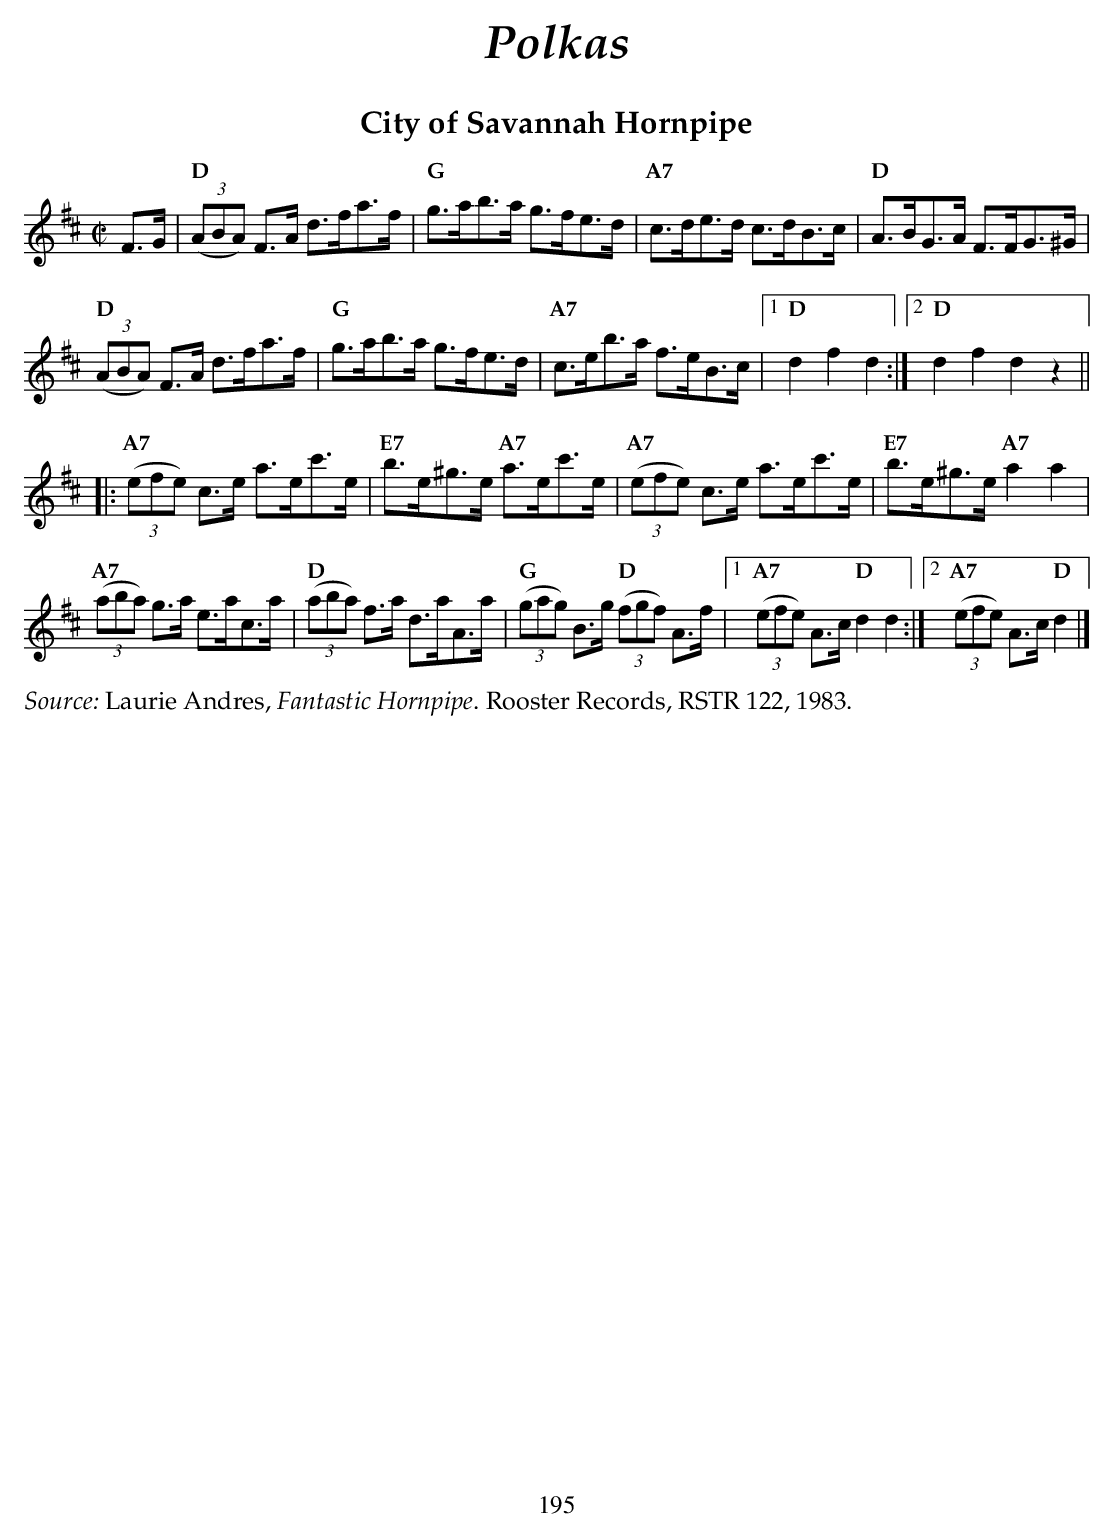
X:1
T:City of Savannah Hornpipe
M:C|
L:1/8
K:D
   F>G |\
   "D"  ((3ABA) F>A d>fa>f | "G" g>ab>a g>fe>d  |\
   "A7" c>de>d  c>dB>c     | "D" A>BG>A F>FG>^G |
   "D"  ((3ABA) F>A d>fa>f | "G" g>ab>a g>fe>d  |\
   "A7" c>eb>a  f>eB>c |1 "D" d2f2d2 :|2   "D"  d2f2 d2z2  ||
|: "A7" ((3efe) c>e a>ec'>e | "E7" b>e^g>e "A7" a>ec'>e |\
   "A7" ((3efe) c>e a>ec'>e | "E7" b>e^g>e "A7" a2a2    |
   "A7" ((3aba) g>a e>ac>a  | "D" ((3aba) f>a   d>aA>a  |\
   "G"  ((3gag) B>g "D" ((3fgf) A>f |1 "A7" ((3efe) A>c "D" d2d2 :|2\
   "A7" ((3efe) A>c "D" d2 |]
